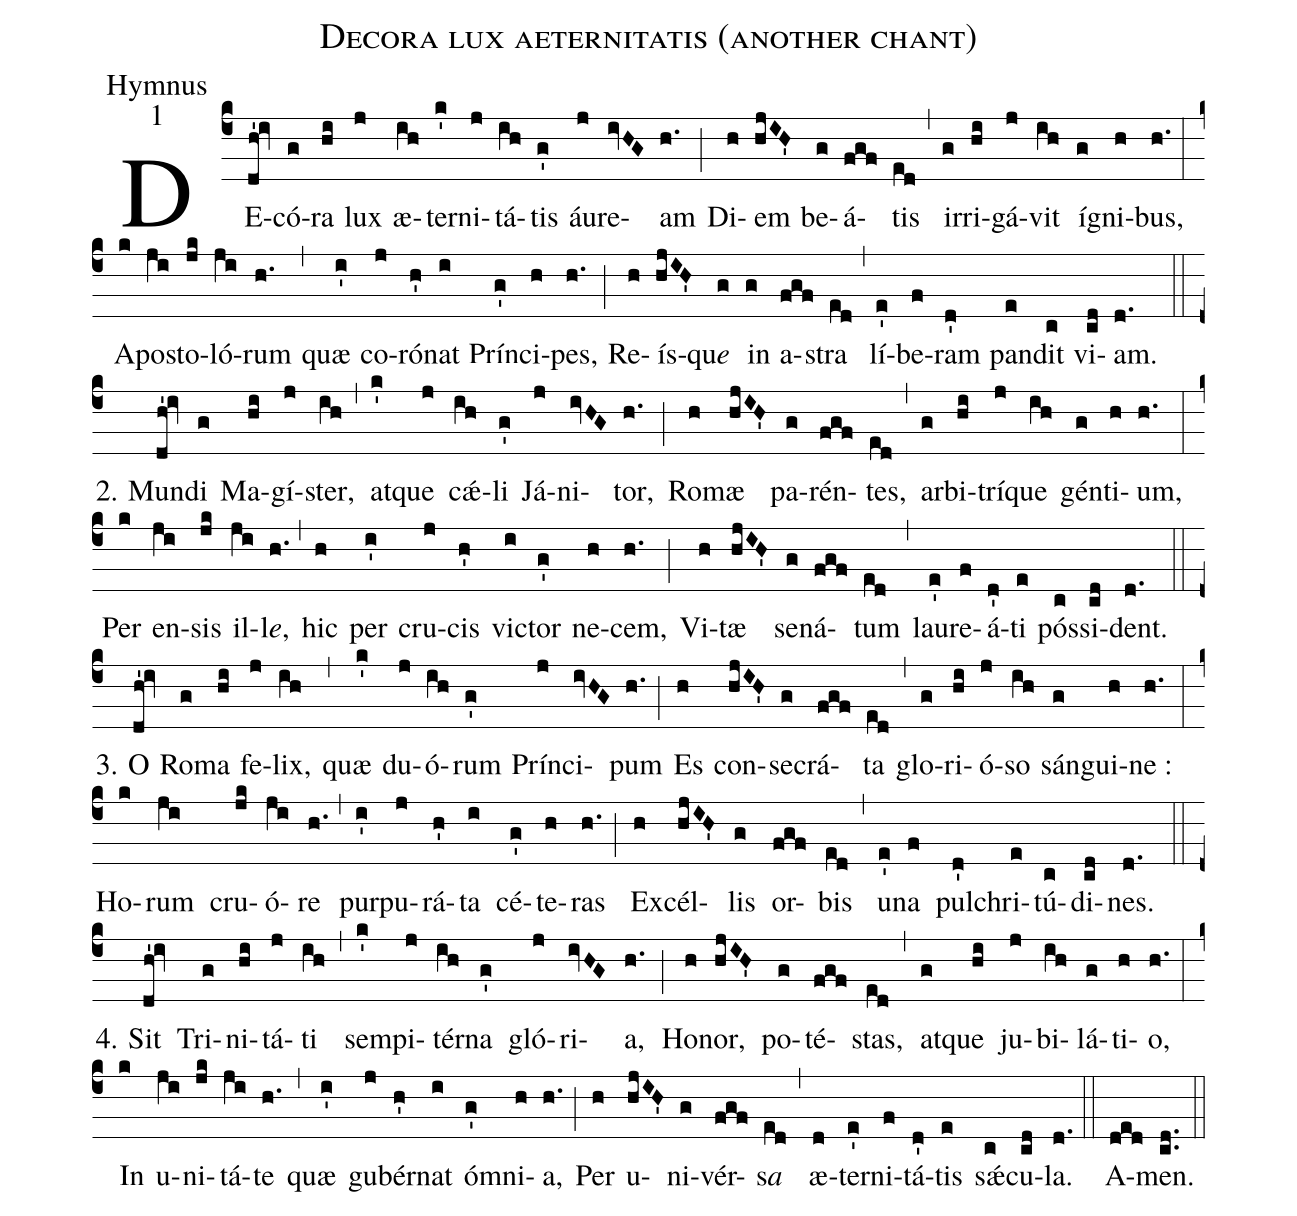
name:Decora lux aeternitatis (another chant);
office-part:Hymnus;
mode:1;
%%
(c4) DE(dh'!iv)có(g)ra(hi) lux(j) æ(ih)ter(k')ni(j)tá(ih)tis(g') áu(j)re(ivHG)am(h.) (;)
Di(h)em(hjIH') be(g)á(fgf)tis(ed) (,)
ir(g)ri(hi)gá(j)vit(ih) í(g)gni(h)bus,(h.) (:)
A(k)po(ji)sto(jk)ló(ji)rum(h.) (,)
quæ(i') co(j)ró(h')nat(i) Prín(g')ci(h)pes,(h.) (;)
Re(h)ís(hjIH')qu<i>e</i>(g) in(g) a(fgf)stra(ed) (,)
lí(e')be(f)ram(d') pan(e)dit(c) vi(cd)am.(d.) (::)

2. Mun(dh'!iv)di(g) Ma(hi)gí(j)ster,(ih) (,)
at(k')que(j) c<sp>'æ</sp>(ih)li(g') Já(j)ni(ivHG)tor,(h.) (;)
Ro(h)mæ(hjIH') pa(g)rén(fgf)tes,(ed) (,)
ar(g)bi(hi)trí(j)que(ih) gén(g)ti(h)um,(h.) (:)
Per(k) en(ji)sis(jk) il(ji)l<i>e</i>,(h.) (,)
hic(h) per(i') cru(j)cis(h') vi(i)ctor(g') ne(h)cem,(h.) (;)
Vi(h)tæ(hjIH') se(g)ná(fgf)tum(ed) (,)
lau(e')re(f)á(d')ti(e) pós(c)si(cd)dent.(d.) (::)

3. O(dh'!iv) Ro(g)ma(hi) fe(j)lix,(ih) (,)
quæ(k') du(j)ó(ih)rum(g') Prín(j)ci(ivHG)pum(h.) (;)
Es(h) con(hjIH')se(g)crá(fgf)ta(ed) (,)
glo(g)ri(hi)ó(j)so(ih) sán(g)gui(h)ne :(h.) (:)
Ho(k)rum(ji) cru(jk)ó(ji)re(h.) (,)
pur(i')pu(j)rá(h')ta(i) cé(g')te(h)ras(h.) (;)
Ex(h)cél(hjIH')lis(g) or(fgf)bis(ed) (,)
u(e')na(f) pul(d')chri(e)tú(c)di(cd)nes.(d.) (::)

4. Sit(dh'!iv) Tri(g)ni(hi)tá(j)ti(ih) (,)
sem(k')pi(j)tér(ih)na(g') gló(j)ri(ivHG)a,(h.) (;)
Ho(h)nor,(hjIH') po(g)té(fgf)stas,(ed) (,)
at(g)que(hi) ju(j)bi(ih)lá(g)ti(h)o,(h.) (:)
In(k) u(ji)ni(jk)tá(ji)te(h.) (,)
quæ(i') gu(j)bér(h')nat(i) ó(g')mni(h)a,(h.) (;)
Per(h) u(hjIH')ni(g)vér(fgf)s<i>a</i>(ed) (,)
æ(d)ter(e')ni(f)tá(d')tis(e) s<sp>'æ</sp>(c)cu(cd)la.(d.) (::)

A(ded)men.(cd..) (::)
